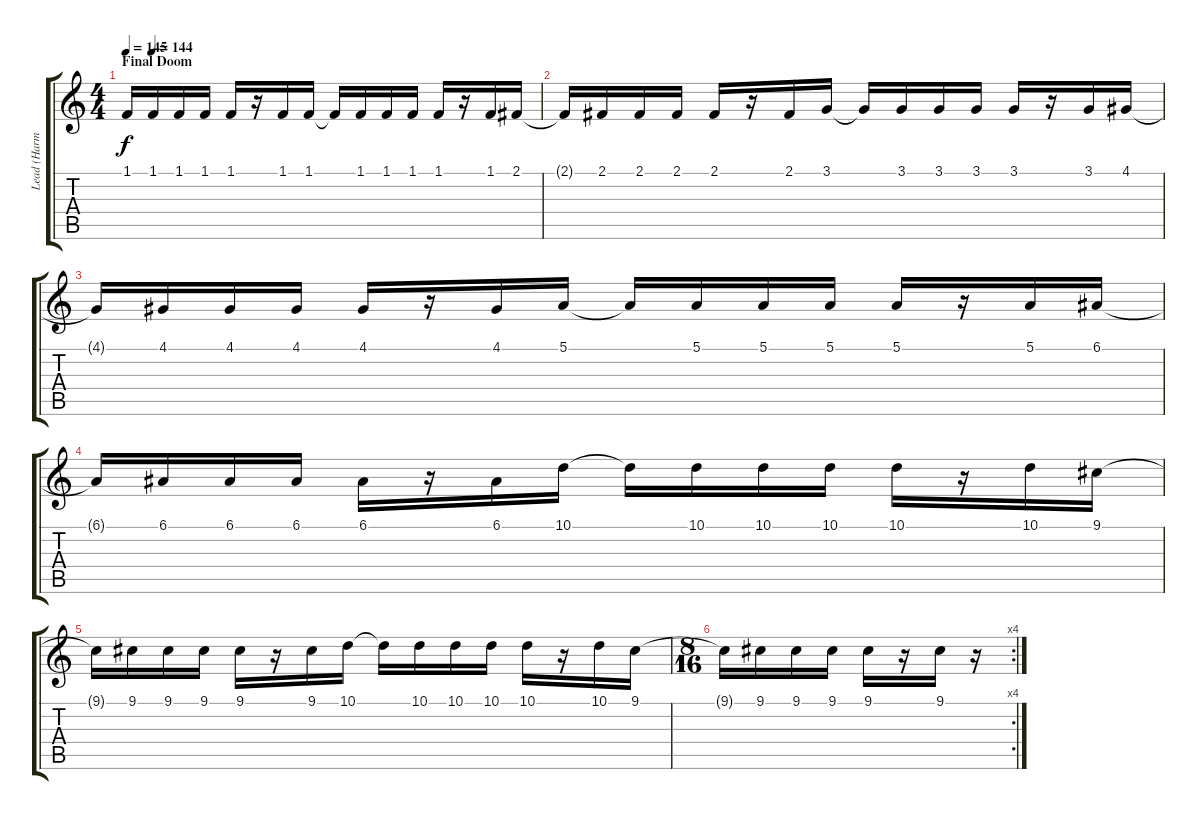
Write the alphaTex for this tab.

\track ("Lead (Harmony)" "Lead (Harm") {instrument synthbrass1}
\staff {score tabs}
\tuning (E4 B3 G3 D3 A2 E2) {hide}
\ts (4 4)
\section ("" "Final Doom")
\tempo 145
\tempo (144 0.0625)
\clef g2
\ks c
1.1.16{dy f} 1.1.16 1.1.16 1.1.16 1.1.16 r.16 1.1.16 1.1.16 1.1{t}.16 1.1.16 1.1.16 1.1.16 1.1.16 r.16 1.1.16 2.1.16 |
2.1{t}.16 2.1.16 2.1.16 2.1.16 2.1.16 r.16 2.1.16 3.1.16 3.1{t}.16 3.1.16 3.1.16 3.1.16 3.1.16 r.16 3.1.16 4.1.16 |
4.1{t}.16 4.1.16 4.1.16 4.1.16 4.1.16 r.16 4.1.16 5.1.16 5.1{t}.16 5.1.16 5.1.16 5.1.16 5.1.16 r.16 5.1.16 6.1.16 |
6.1{t}.16 6.1.16 6.1.16 6.1.16 6.1.16 r.16 6.1.16 10.1.16 10.1{t}.16 10.1.16 10.1.16 10.1.16 10.1.16 r.16 10.1.16 9.1.16 |
9.1{t}.16 9.1.16 9.1.16 9.1.16 9.1.16 r.16 9.1.16 10.1.16 10.1{t}.16 10.1.16 10.1.16 10.1.16 10.1.16 r.16 10.1.16 9.1.16 |
\rc 4
\ts (8 16)
9.1{t}.16 9.1.16 9.1.16 9.1.16 9.1.16 r.16 9.1.16 r.16
